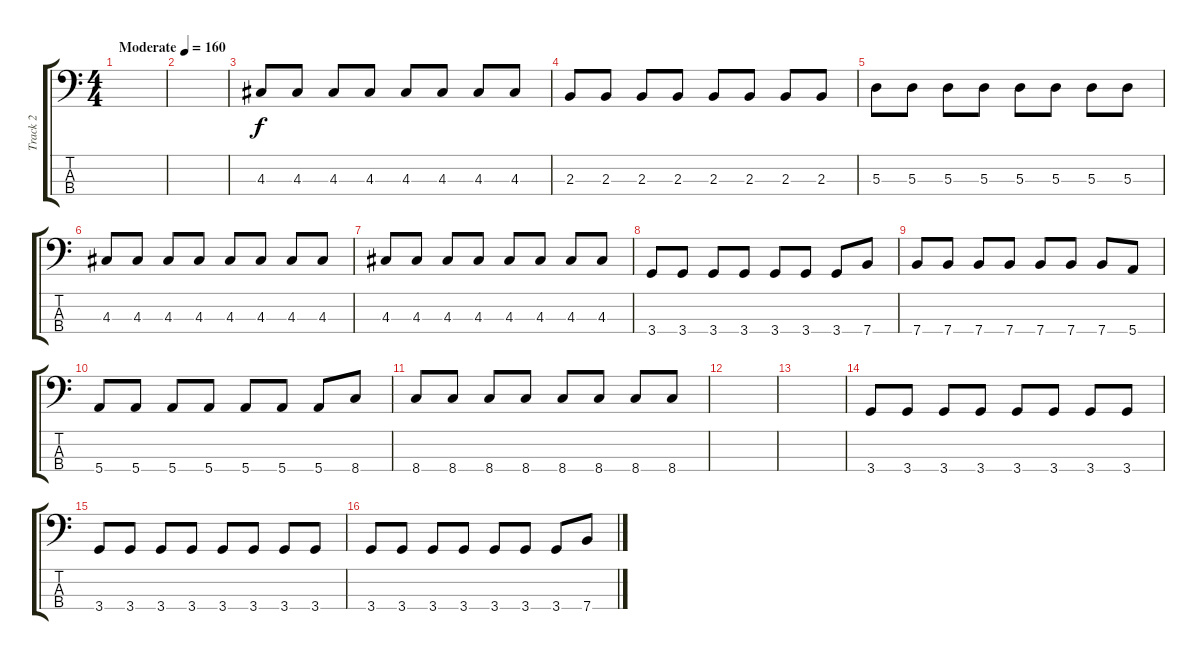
\track ("Track 2" "Track 2") {instrument electricbassfinger}
\staff {score tabs}
\tuning (G2 D2 A1 E1) {hide}
\ts (4 4)
\tempo (160 "Moderate")
\clef f4
\ks c
|
|
4.3.8 4.3.8 4.3.8 4.3.8 4.3.8 4.3.8 4.3.8 4.3.8 |
2.3.8 2.3.8 2.3.8 2.3.8 2.3.8 2.3.8 2.3.8 2.3.8 |
5.3.8 5.3.8 5.3.8 5.3.8 5.3.8 5.3.8 5.3.8 5.3.8 |
4.3.8 4.3.8 4.3.8 4.3.8 4.3.8 4.3.8 4.3.8 4.3.8 |
4.3.8 4.3.8 4.3.8 4.3.8 4.3.8 4.3.8 4.3.8 4.3.8 |
3.4.8 3.4.8 3.4.8 3.4.8 3.4.8 3.4.8 3.4.8 7.4.8 |
7.4.8 7.4.8 7.4.8 7.4.8 7.4.8 7.4.8 7.4.8 5.4.8 |
5.4.8 5.4.8 5.4.8 5.4.8 5.4.8 5.4.8 5.4.8 8.4.8 |
8.4.8 8.4.8 8.4.8 8.4.8 8.4.8 8.4.8 8.4.8 8.4.8 |
|
|
3.4.8 3.4.8 3.4.8 3.4.8 3.4.8 3.4.8 3.4.8 3.4.8 |
3.4.8 3.4.8 3.4.8 3.4.8 3.4.8 3.4.8 3.4.8 3.4.8 |
3.4.8 3.4.8 3.4.8 3.4.8 3.4.8 3.4.8 3.4.8 7.4.8
